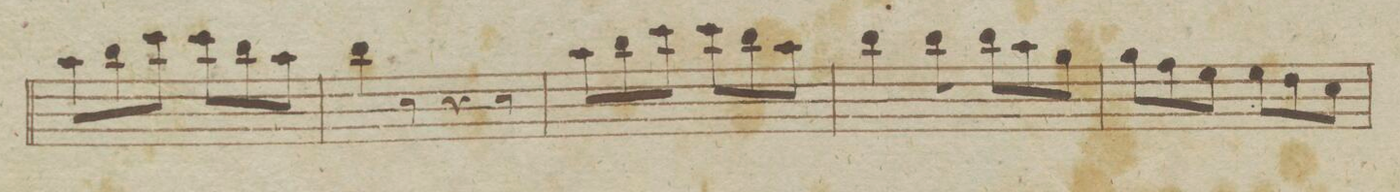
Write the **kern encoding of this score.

**kern	**dynam
*I"Fagotto Primo.	*
*clefF4	*
*k[fnb-e-]	*
*met(c)	*
*M6/8	*
8c\L	.
8d\	.
8e-\J	.
8e-\L	.
8d\	.
8c\J	.
=213	=213
4d\	.
8r	.
4r	.
8r	.
=214	=214
8c\L	.
8d\	.
8e-\J	.
8e-\L	.
8d\	.
8c\J	.
=215	=215
4d\	.
8d\	.
8d\L	.
8c\	.
8B-\J	.
=216	=216
8B-\L	.
8A\	.
8G\J	.
8G\L	.
8F\	.
8E-\J	.
=217	=217
*-	*-
